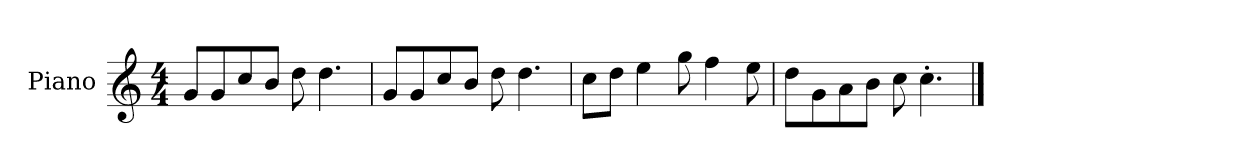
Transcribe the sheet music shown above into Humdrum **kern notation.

**kern
*part1
*staff1
*I"Piano
*I'P-no
*clefG2
*k[]
*M4/4
*MM90
=1
8g/L
8g/
8cc/
8b/J
8dd\
4.dd\
=2
8g/L
8g/
8cc/
8b/J
8dd\
4.dd\
=3
8cc\L
8dd\J
4ee\
8gg\
4ff\
8ee\
=4
8dd\L
8g\
8a\
8b\J
8cc\
4.cc'\
==
*-
